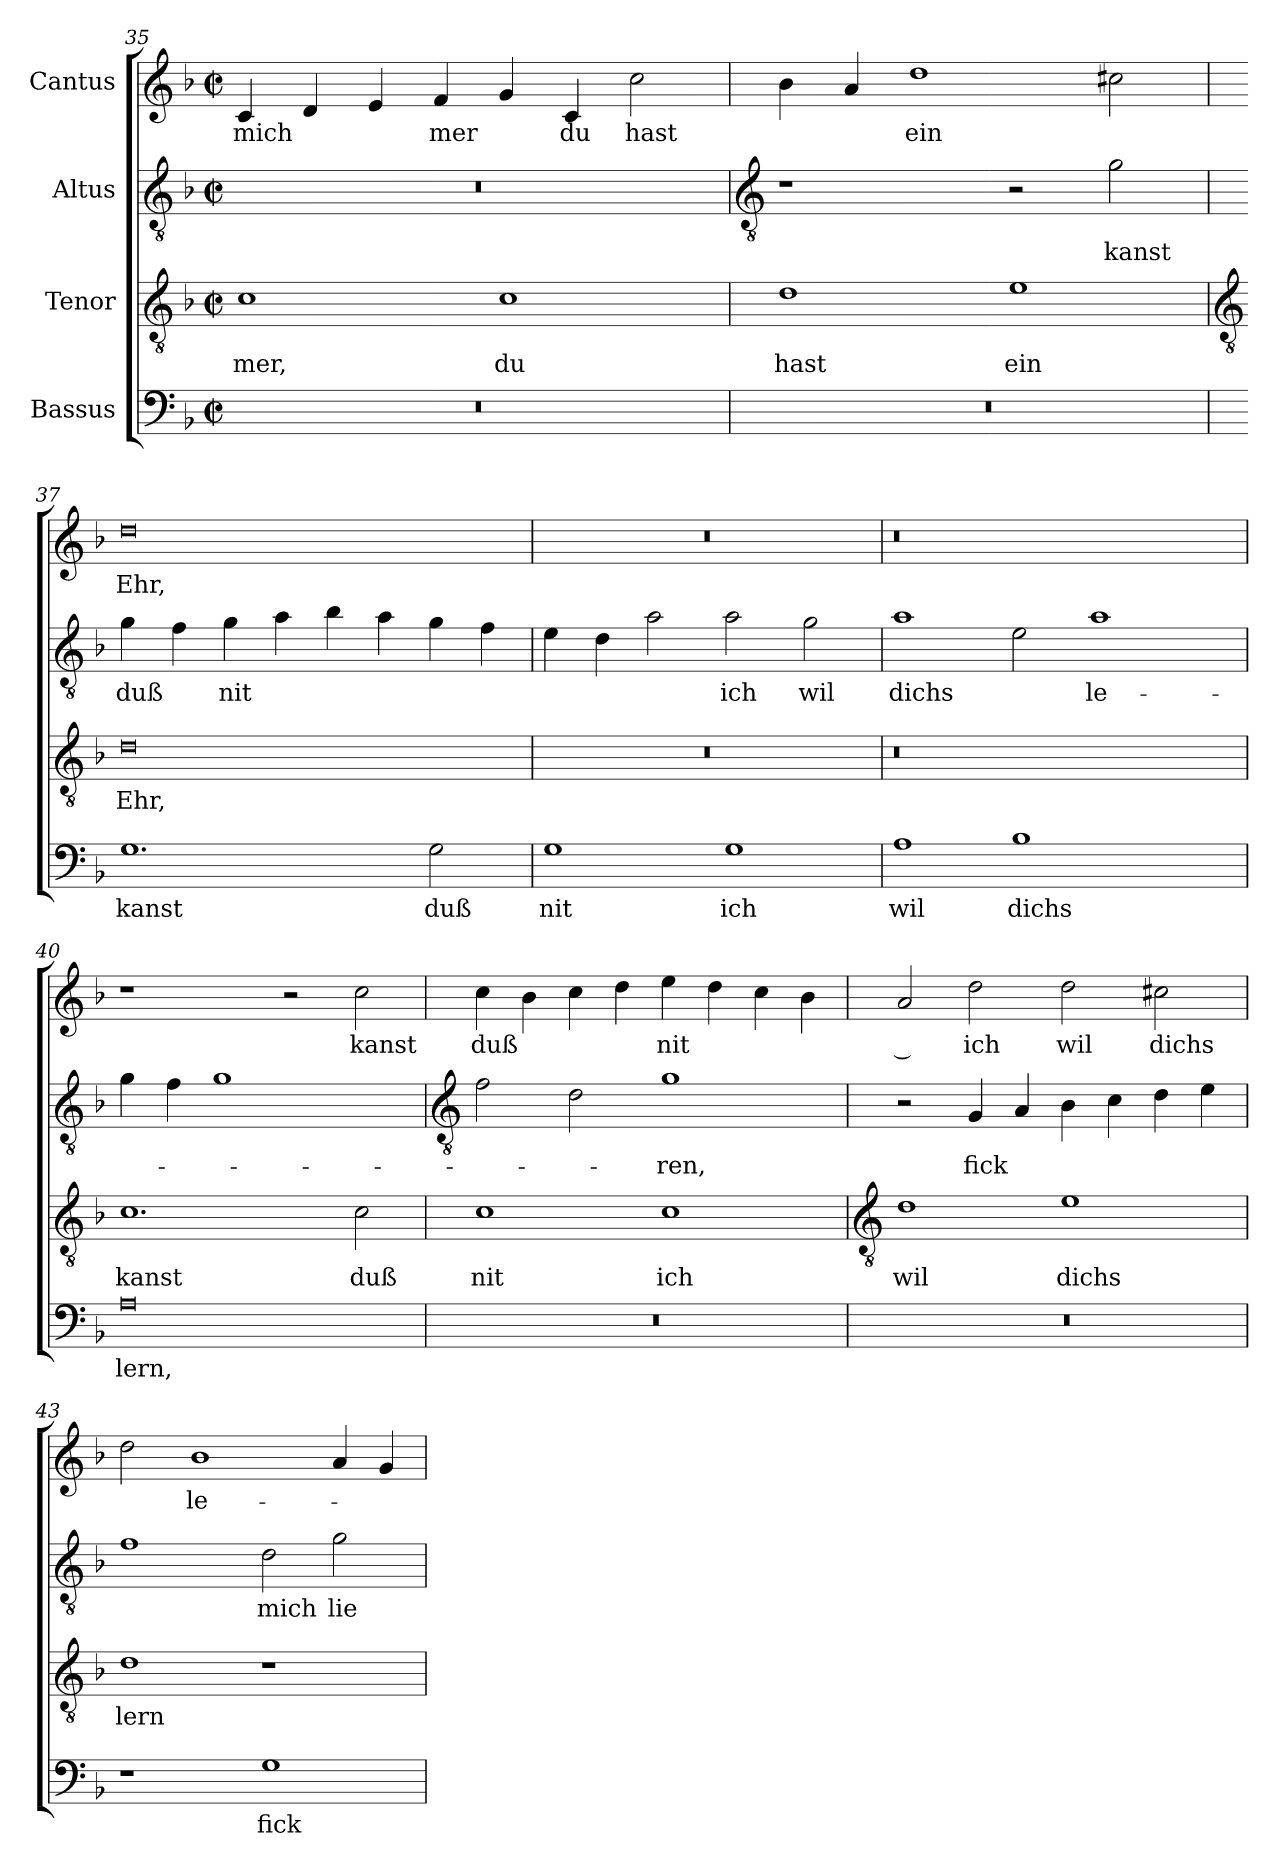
**kern	**text	**kern	**text	**kern	**text	**kern	**text
*part4	*part4	*part3	*part3	*part2	*part2	*part1	*part1
*staff4	*staff4	*staff3	*staff3	*staff2	*staff2	*staff1	*staff1
*I"Bassus	*	*I"Tenor	*	*I"Altus	*	*I"Cantus	*
*clefF4	*	*clefGv2	*	*clefGv2	*	*clefG2	*
*k[b-]	*	*k[b-]	*	*k[b-]	*	*k[b-]	*
*F:	*	*F:	*	*F:	*	*F:	*
*M4/2	*	*M4/2	*	*M4/2	*	*M4/2	*
*met(c|)	*	*met(c|)	*	*met(c|)	*	*met(c|)	*
=35	=35	=35	=35	=35	=35	=35	=35
!	!	!	!LO:LY:b	!	!	!	!LO:LY:b
0r	.	1c	mer,	0r	.	4c	mich
.	.	.	.	.	.	4d	.
.	.	.	.	.	.	4e	.
!	!	!	!	!	!	!	!LO:LY:b
.	.	.	.	.	.	4f	mer
!	!	!	!LO:LY:b	!	!	!	!
.	.	1c	du	.	.	4g	.
!	!	!	!	!	!	!	!LO:LY:b
.	.	.	.	.	.	4c	du
!	!	!	!	!	!	!	!LO:LY:b
.	.	.	.	.	.	2cc	hast
!!LO:LB:g=z
=36	=36	=36	=36	=36	=36	=36	=36
*	*	*	*	*clefGv2	*	*	*
!	!	!	!LO:LY:b	!	!	!	!
0r	.	1d	hast	1r	.	4b-	.
.	.	.	.	.	.	4a	.
!	!	!	!	!	!	!	!LO:LY:b
.	.	.	.	.	.	1dd	ein
!	!	!	!LO:LY:b	!	!	!	!
.	.	1e	ein	2r	.	.	.
!	!	!	!	!	!LO:LY:b	!	!
.	.	.	.	2g	kanst	2cc#	.
!!LO:LB:g=z
=37	=37	=37	=37	=37	=37	=37	=37
*	*	*clefGv2	*	*	*	*	*
!	!LO:LY:b	!	!LO:LY:b	!	!LO:LY:b	!	!LO:LY:b
1.G	kanst	0d	Ehr,	4g	duß	0dd	Ehr,
.	.	.	.	4f	.	.	.
!	!	!	!	!	!LO:LY:b	!	!
.	.	.	.	4g	nit	.	.
.	.	.	.	4a	.	.	.
.	.	.	.	4b-	.	.	.
.	.	.	.	4a	.	.	.
!	!LO:LY:b	!	!	!	!	!	!
2G	duß	.	.	4g	.	.	.
.	.	.	.	4f	.	.	.
=38	=38	=38	=38	=38	=38	=38	=38
!	!LO:LY:b	!	!	!	!	!	!
1G	nit	0r	.	4e	.	0r	.
.	.	.	.	4d	.	.	.
.	.	.	.	2a	.	.	.
!	!LO:LY:b	!	!	!	!LO:LY:b	!	!
1G	ich	.	.	2a	ich	.	.
!	!	!	!	!	!LO:LY:b	!	!
.	.	.	.	2g	wil	.	.
=39	=39	=39	=39	=39	=39	=39	=39
!	!LO:LY:b	!	!	!	!LO:LY:b	!	!
1A	wil	0r	.	1a	dichs	0r	.
!	!LO:LY:b	!	!	!	!	!	!
1B-	dichs	.	.	2e	.	.	.
!	!	!	!	!	!LO:LY:b	!	!
.	.	.	.	1a	le-	.	.
2ryy	.	2ryy	.	.	.	2ryy	.
=40	=40	=40	=40	=40	=40	=40	=40
!	!LO:LY:b	!	!LO:LY:b	!	!	!	!
0A	lern,	1.c	kanst	4g	.	1r	.
.	.	.	.	4f	.	.	.
.	.	.	.	1g	.	.	.
.	.	.	.	.	.	2r	.
!	!	!	!LO:LY:b	!	!	!	!LO:LY:b
.	.	2c	duß	2ryy	.	2cc	kanst
!!LO:LB:g=z
=41	=41	=41	=41	=41	=41	=41	=41
*	*	*	*	*clefGv2	*	*	*
!	!	!	!LO:LY:b	!	!	!	!LO:LY:b
0r	.	1c	nit	2f	.	4cc	duß
.	.	.	.	.	.	4b-	.
.	.	.	.	2d	.	4cc	.
.	.	.	.	.	.	4dd	.
!	!	!	!LO:LY:b	!	!LO:LY:b	!	!LO:LY:b
.	.	1c	ich	1g	-ren,	4ee	nit
.	.	.	.	.	.	4dd	.
.	.	.	.	.	.	4cc	.
.	.	.	.	.	.	4b-	.
!!LO:LB:g=z
=42	=42	=42	=42	=42	=42	=42	=42
*	*	*clefGv2	*	*	*	*	*
!	!	!	!LO:LY:b	!	!	!	!LO:LY:b
0r	.	1d	wil	2r	.	2a	__
!	!	!	!	!	!LO:LY:b	!	!LO:LY:b
.	.	.	.	4G	fick	2dd	ich
.	.	.	.	4A	.	.	.
!	!	!	!LO:LY:b	!	!	!	!LO:LY:b
.	.	1e	dichs	4B-	.	2dd	wil
.	.	.	.	4c	.	.	.
!	!	!	!	!	!	!	!LO:LY:b
.	.	.	.	4d	.	2cc#	dichs
.	.	.	.	4e	.	.	.
=43	=43	=43	=43	=43	=43	=43	=43
!	!	!	!LO:LY:b	!	!	!	!
1r	.	1d	lern	1f	.	2dd	.
!	!	!	!	!	!	!	!LO:LY:b
.	.	.	.	.	.	1b-	le-
!	!LO:LY:b	!	!	!	!LO:LY:b	!	!
1G	fick	1r	.	2d	mich	.	.
!	!	!	!	!	!LO:LY:b	!	!
.	.	.	.	2g	lie-	4a	.
.	.	.	.	.	.	4g	.
=	=	=	=	=	=	=	=
*-	*-	*-	*-	*-	*-	*-	*-
